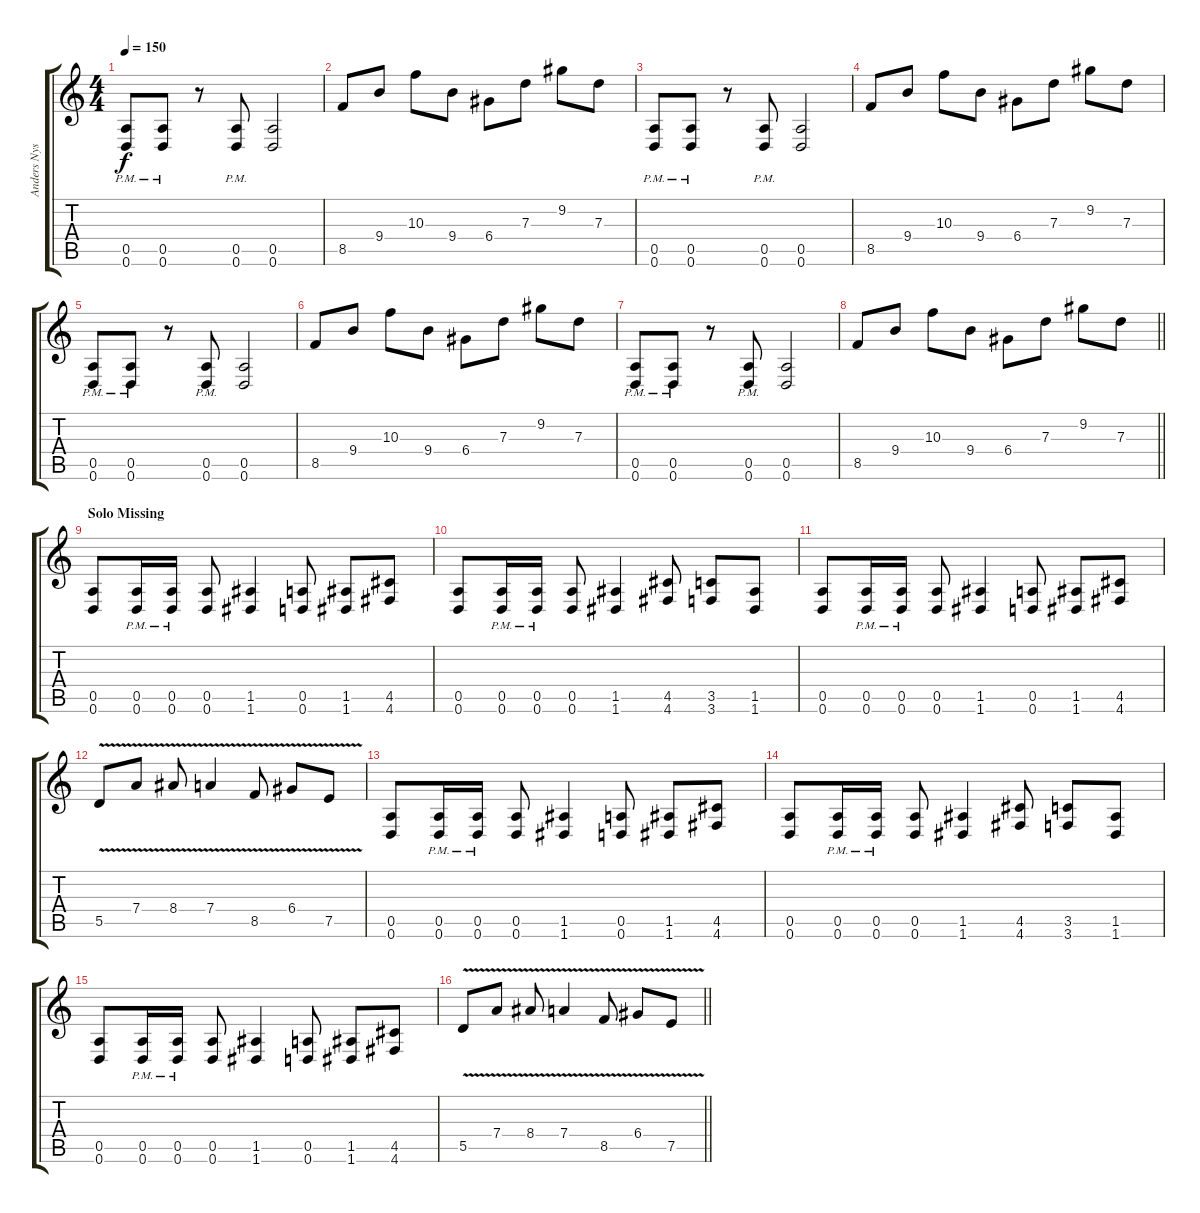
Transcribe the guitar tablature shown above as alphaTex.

\track ("Anders Nyström 2" "Anders Nys") {instrument distortionguitar}
\staff {score tabs}
\tuning (E4 B3 G3 D3 A2 D2) {hide}
\ts (4 4)
\tempo 150
\clef g2
\ks c
(0.5{pm} 0.6).8{dy f} (0.5{pm} 0.6).8 r.8 (0.5{pm} 0.6).8 (0.5 0.6).2 |
8.5.8 9.4.8 10.3.8 9.4.8 6.4.8 7.3.8 9.2.8 7.3.8 |
(0.5{pm} 0.6).8 (0.5{pm} 0.6).8 r.8 (0.5{pm} 0.6).8 (0.5 0.6).2 |
8.5.8 9.4.8 10.3.8 9.4.8 6.4.8 7.3.8 9.2.8 7.3.8 |
(0.5{pm} 0.6).8 (0.5{pm} 0.6).8 r.8 (0.5{pm} 0.6).8 (0.5 0.6).2 |
8.5.8 9.4.8 10.3.8 9.4.8 6.4.8 7.3.8 9.2.8 7.3.8 |
(0.5{pm} 0.6).8 (0.5{pm} 0.6).8 r.8 (0.5{pm} 0.6).8 (0.5 0.6).2 |
\barLineRight lightlight
8.5.8 9.4.8 10.3.8 9.4.8 6.4.8 7.3.8 9.2.8 7.3.8 |
\section ("" "Solo Missing")
(0.5 0.6).8 (0.5{pm} 0.6{pm}).16 (0.5{pm} 0.6{pm}).16 (0.5 0.6).8 (1.5 1.6).4 (0.5 0.6).8 (1.5 1.6).8 (4.5 4.6).8 |
(0.5 0.6).8 (0.5{pm} 0.6{pm}).16 (0.5{pm} 0.6{pm}).16 (0.5 0.6).8 (1.5 1.6).4 (4.5 4.6).8 (3.5 3.6).8 (1.5 1.6).8 |
(0.5 0.6).8 (0.5{pm} 0.6{pm}).16 (0.5{pm} 0.6{pm}).16 (0.5 0.6).8 (1.5 1.6).4 (0.5 0.6).8 (1.5 1.6).8 (4.5 4.6).8 |
5.5{v}.8 7.4{v}.8 8.4{v}.8 7.4{v}.4 8.5{v}.8 6.4{v}.8 7.5{v}.8 |
(0.5 0.6).8 (0.5{pm} 0.6{pm}).16 (0.5{pm} 0.6{pm}).16 (0.5 0.6).8 (1.5 1.6).4 (0.5 0.6).8 (1.5 1.6).8 (4.5 4.6).8 |
(0.5 0.6).8 (0.5{pm} 0.6{pm}).16 (0.5{pm} 0.6{pm}).16 (0.5 0.6).8 (1.5 1.6).4 (4.5 4.6).8 (3.5 3.6).8 (1.5 1.6).8 |
(0.5 0.6).8 (0.5{pm} 0.6{pm}).16 (0.5{pm} 0.6{pm}).16 (0.5 0.6).8 (1.5 1.6).4 (0.5 0.6).8 (1.5 1.6).8 (4.5 4.6).8 |
\barLineRight lightlight
5.5{v}.8 7.4{v}.8 8.4{v}.8 7.4{v}.4 8.5{v}.8 6.4{v}.8 7.5{v}.8
